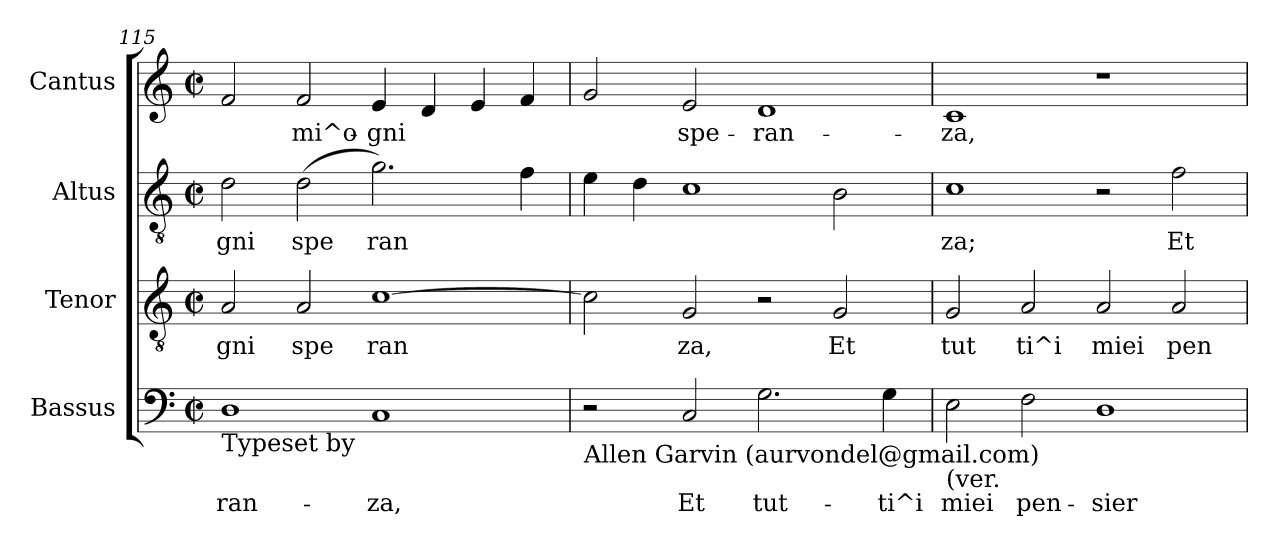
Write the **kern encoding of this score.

**kern	**text	**kern	**text	**kern	**text	**kern	**text
*part4	*part4	*part3	*part3	*part2	*part2	*part1	*part1
*staff4	*staff4	*staff3	*staff3	*staff2	*staff2	*staff1	*staff1
*I"Bassus	*	*I"Tenor	*	*I"Altus	*	*I"Cantus	*
*I'Bassus	*	*I'Tenor	*	*I'Altus	*	*I'Cantus	*
*clefF4	*	*clefGv2	*	*clefGv2	*	*clefG2	*
*k[]	*	*k[]	*	*k[]	*	*k[]	*
*C:	*	*C:	*	*C:	*	*C:	*
*M2/2	*	*M2/2	*	*M2/2	*	*M2/2	*
*met(c|)	*	*met(c|)	*	*met(c|)	*	*met(c|)	*
=115	=115	=115	=115	=115	=115	=115	=115
!LO:TX:b:t=Typeset by	!	!	!	!	!	!	!
!	!LO:LY:b:cj	!	!LO:LY:b:cj	!	!LO:LY:b:cj	!	!LO:LY:b:cj
1D	-ran-	2A/	gni	2d\	gni	2f/	--
!	!	!	!LO:LY:b:cj	!	!LO:LY:b:cj	!	!LO:LY:b:cj
.	.	2A/	spe	(>2d\	spe	2f/	-mi^o-
!	!LO:LY:b:cj	!	!LO:LY:b:cj	!	!LO:LY:b:cj	!	!LO:LY:b:cj
1C	-za,	[>1c	ran	2.g\)	ran	4e/	-gni
!	!	!	!	!	!	!	!LO:LY:b:cj
.	.	.	.	.	.	4d/	.
!	!	!	!	!	!	!	!LO:LY:b:cj
.	.	.	.	.	.	4e/	.
!	!	!	!	!	!LO:LY:b:cj	!	!LO:LY:b:cj
.	.	.	.	4f\	.	4f/	.
=116	=116	=116	=116	=116	=116	=116	=116
!LO:TX:b:t=Allen Garvin (aurvondel@gmail.com)	!	!	!	!	!	!	!
!	!	!	!LO:LY:b:cj	!	!LO:LY:b:cj	!	!LO:LY:b:cj
2r	.	2c\]	.	4e\	.	2g/	.
!	!	!	!	!	!LO:LY:b:cj	!	!
.	.	.	.	4d\	.	.	.
!	!LO:LY:b:cj	!	!LO:LY:b:cj	!	!LO:LY:b:cj	!	!LO:LY:b:cj
2C/	Et	2G/	za,	1c	.	2e/	spe-
!	!LO:LY:b:cj	!	!	!	!	!	!LO:LY:b:cj
2.G\	tut-	2r	.	.	.	1d	-ran-
!	!	!	!LO:LY:b:cj	!	!LO:LY:b:cj	!	!
.	.	2G/	Et	2B\	.	.	.
!	!LO:LY:b:cj	!	!	!	!	!	!
4G\	-ti^i	.	.	.	.	.	.
=117	=117	=117	=117	=117	=117	=117	=117
!LO:TX:b:t=(ver.	!	!	!	!	!	!	!
!	!LO:LY:b:cj	!	!LO:LY:b:cj	!	!LO:LY:b:cj	!	!LO:LY:b:cj
2E\	miei	2G/	tut	1c	za;	1c	-za,
!	!LO:LY:b:cj	!	!LO:LY:b:cj	!	!	!	!
2F\	pen-	2A/	ti^i	.	.	.	.
!	!LO:LY:b:cj	!	!LO:LY:b:cj	!	!	!	!
1D	-sier	2A/	miei	2r	.	1r	.
!	!	!	!LO:LY:b:cj	!	!LO:LY:b:cj	!	!
.	.	2A/	pen	2f\	Et	.	.
=	=	=	=	=	=	=	=
*-	*-	*-	*-	*-	*-	*-	*-
